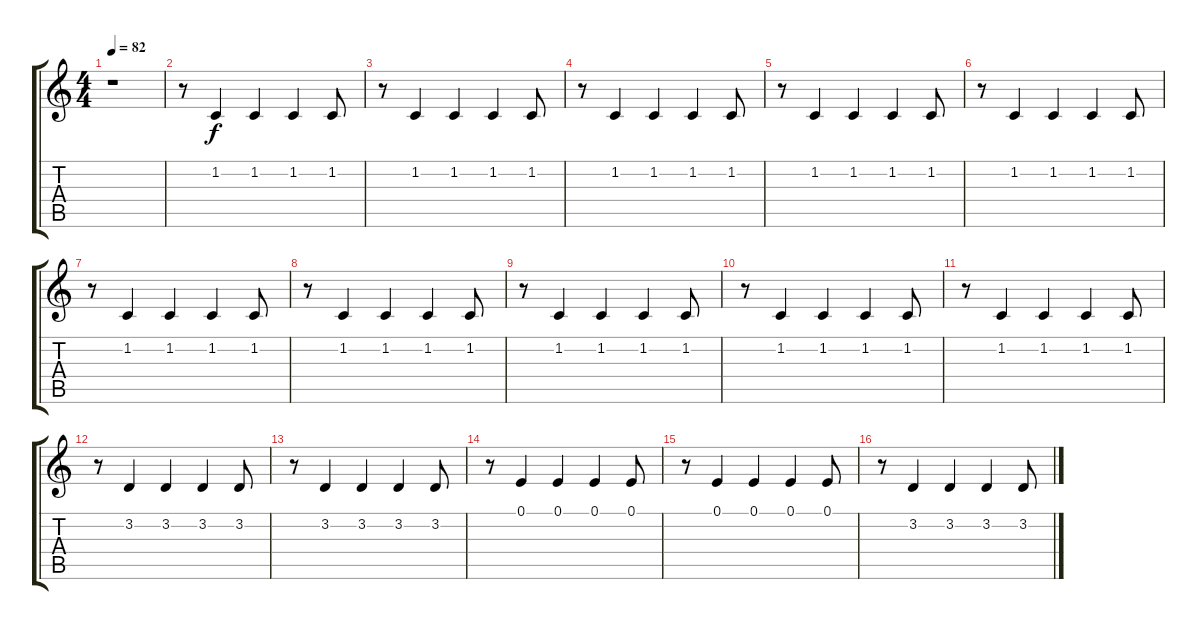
\track "" {instrument orchestralharp}
\staff {score tabs}
\tuning (E4 B3 G3 D3 A2 E2) {hide}
\ts (4 4)
\tempo 82
\clef g2
\ks c
r.1{dy f instrument orchestralharp} |
r.8 1.2.4 1.2.4 1.2.4 1.2.8 |
r.8 1.2.4 1.2.4 1.2.4 1.2.8 |
r.8 1.2.4 1.2.4 1.2.4 1.2.8 |
r.8 1.2.4 1.2.4 1.2.4 1.2.8 |
r.8 1.2.4 1.2.4 1.2.4 1.2.8 |
r.8 1.2.4 1.2.4 1.2.4 1.2.8 |
r.8 1.2.4 1.2.4 1.2.4 1.2.8 |
r.8 1.2.4 1.2.4 1.2.4 1.2.8 |
r.8 1.2.4 1.2.4 1.2.4 1.2.8 |
r.8 1.2.4 1.2.4 1.2.4 1.2.8 |
r.8 3.2.4 3.2.4 3.2.4 3.2.8 |
r.8 3.2.4 3.2.4 3.2.4 3.2.8 |
r.8 0.1.4 0.1.4 0.1.4 0.1.8 |
r.8 0.1.4 0.1.4 0.1.4 0.1.8 |
r.8 3.2.4 3.2.4 3.2.4 3.2.8
